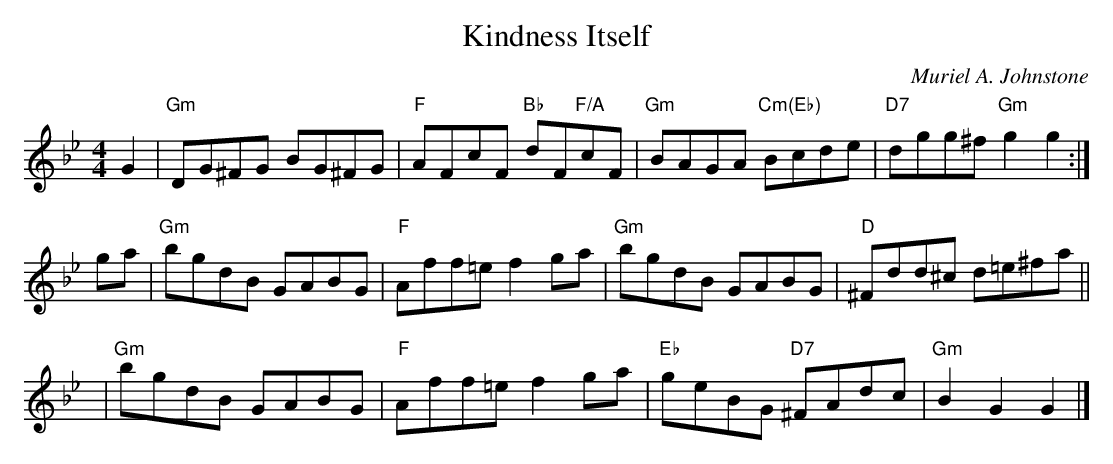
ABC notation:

X:1
T: Kindness Itself
C: Muriel A. Johnstone
M: 4/4
L: 1/8
K: Gm
G2 \
|  "Gm"DG^FG BG^FG | "F"AFcF "Bb"dF"F/A"cF | "Gm"BAGA "Cm(Eb)"Bcde | "D7"dgg^f "Gm"g2g2 :|
ga \
| "Gm"bgdB GABG | "F"Aff=e f2ga | "Gm"bgdB GABG | "D"^Fdd^c d=e^fa ||
y3 \
| "Gm"bgdB GABG | "F"Aff=e f2ga | "Eb"geBG "D7"^FAdc | "Gm"B2G2 G2 |]
